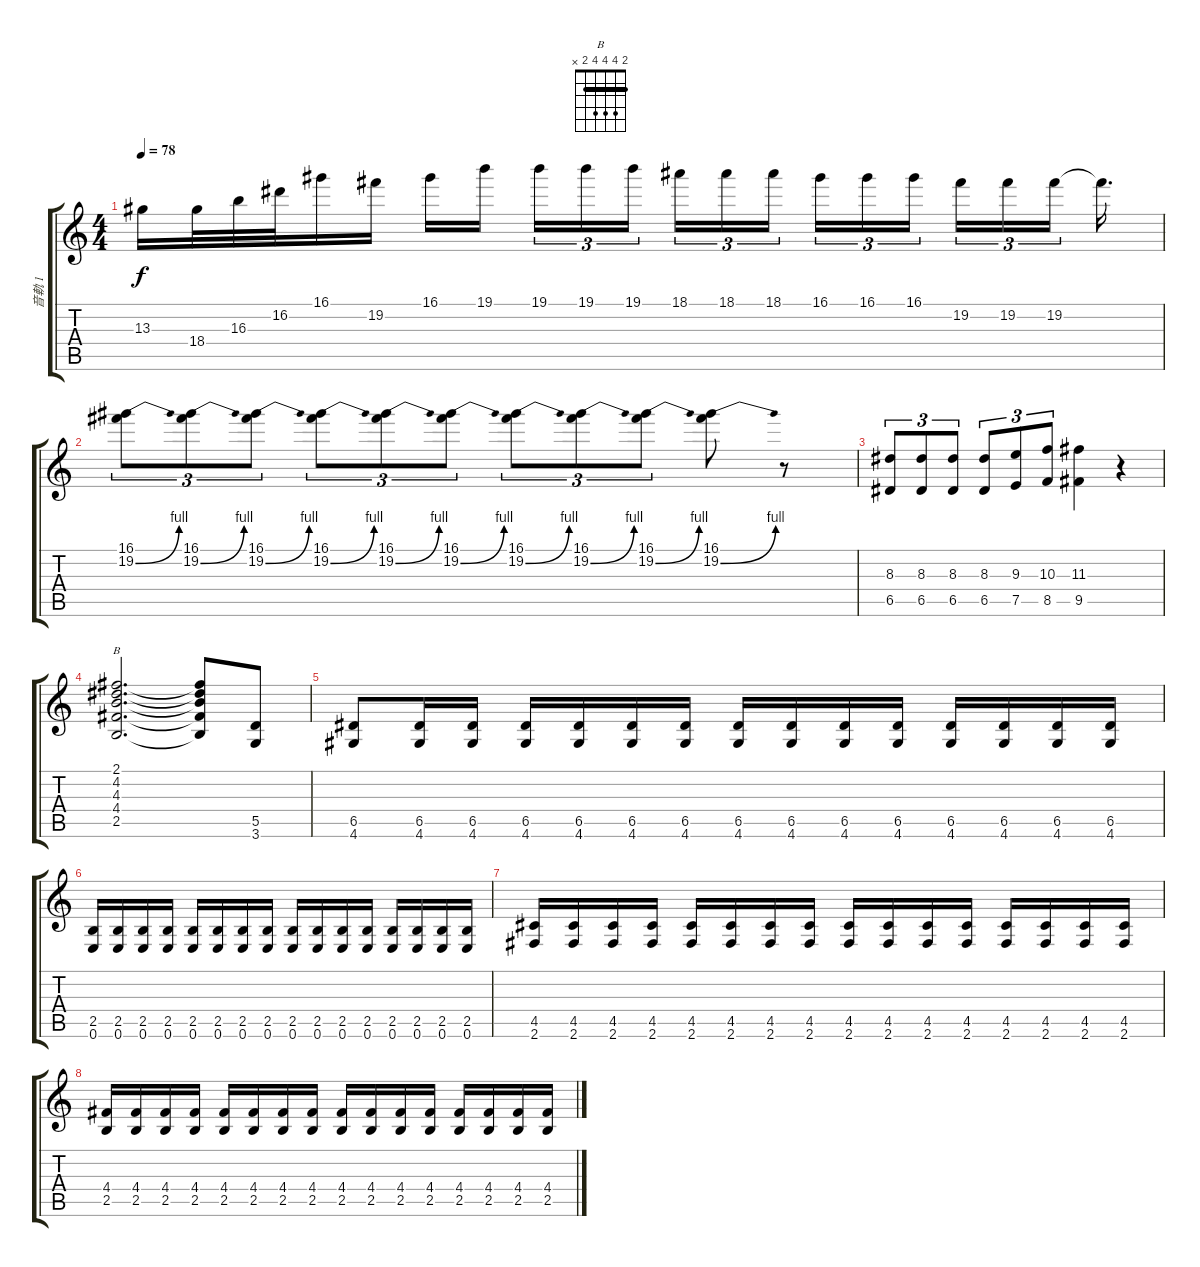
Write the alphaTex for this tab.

\track ("音軌 1" "音軌 1") {instrument overdrivenguitar}
\staff {score tabs}
\tuning (E4 B3 G3 D3 A2 E2) {hide}
\chord ("B" 2 4 4 4 2 x) {barre 2}
\ts (4 4)
\tempo 78
\clef g2
\ks c
13.3{t}.16{dy f} 18.4.32 16.3.32 16.2.32 16.1.16 19.2.16 16.1.16 19.1.16{beam splitsecondary} 19.1.16{tu (3 2)} 19.1.16{tu (3 2)} 19.1.16{tu (3 2)} 18.1.16{tu (3 2)} 18.1.16{tu (3 2)} 18.1.16{tu (3 2) beam splitsecondary} 16.1.16{tu (3 2)} 16.1.16{tu (3 2)} 16.1.16{tu (3 2)} 19.2.16{tu (3 2)} 19.2.16{tu (3 2)} 19.2.16{tu (3 2) beam splitsecondary} 19.2{t}.16{d} |
(16.1 19.2{be (bend 0 0 60 4)}).8{tu (3 2)} (16.1 19.2{be (bend 0 0 60 4)}).8{tu (3 2)} (16.1 19.2{be (bend 0 0 60 4)}).8{tu (3 2)} (16.1 19.2{be (bend 0 0 60 4)}).8{tu (3 2)} (16.1 19.2{be (bend 0 0 60 4)}).8{tu (3 2)} (16.1 19.2{be (bend 0 0 60 4)}).8{tu (3 2)} (16.1 19.2{be (bend 0 0 60 4)}).8{tu (3 2)} (16.1 19.2{be (bend 0 0 60 4)}).8{tu (3 2)} (16.1 19.2{be (bend 0 0 60 4)}).8{tu (3 2)} (16.1 19.2{be (bend 0 0 60 4)}).8 r.8 |
(8.3 6.5).8{tu (3 2)} (8.3 6.5).8{tu (3 2)} (8.3 6.5).8{tu (3 2)} (8.3 6.5).8{tu (3 2)} (9.3 7.5).8{tu (3 2)} (10.3 8.5).8{tu (3 2)} (11.3 9.5).4 r.4 |
(2.1 4.2 4.3 4.4 2.5).2{d ch "B"} (2.1{t} 4.2{t} 4.3{t} 4.4{t} 2.5{t}).8 (5.5 3.6).8 |
(6.5 4.6).8 (6.5 4.6).16 (6.5 4.6).16 (6.5 4.6).16 (6.5 4.6).16 (6.5 4.6).16 (6.5 4.6).16 (6.5 4.6).16 (6.5 4.6).16 (6.5 4.6).16 (6.5 4.6).16 (6.5 4.6).16 (6.5 4.6).16 (6.5 4.6).16 (6.5 4.6).16 |
(2.5 0.6).16 (2.5 0.6).16 (2.5 0.6).16 (2.5 0.6).16 (2.5 0.6).16 (2.5 0.6).16 (2.5 0.6).16 (2.5 0.6).16 (2.5 0.6).16 (2.5 0.6).16 (2.5 0.6).16 (2.5 0.6).16 (2.5 0.6).16 (2.5 0.6).16 (2.5 0.6).16 (2.5 0.6).16 |
(4.5 2.6).16 (4.5 2.6).16 (4.5 2.6).16 (4.5 2.6).16 (4.5 2.6).16 (4.5 2.6).16 (4.5 2.6).16 (4.5 2.6).16 (4.5 2.6).16 (4.5 2.6).16 (4.5 2.6).16 (4.5 2.6).16 (4.5 2.6).16 (4.5 2.6).16 (4.5 2.6).16 (4.5 2.6).16 |
(4.4 2.5).16 (4.4 2.5).16 (4.4 2.5).16 (4.4 2.5).16 (4.4 2.5).16 (4.4 2.5).16 (4.4 2.5).16 (4.4 2.5).16 (4.4 2.5).16 (4.4 2.5).16 (4.4 2.5).16 (4.4 2.5).16 (4.4 2.5).16 (4.4 2.5).16 (4.4 2.5).16 (4.4 2.5).16
